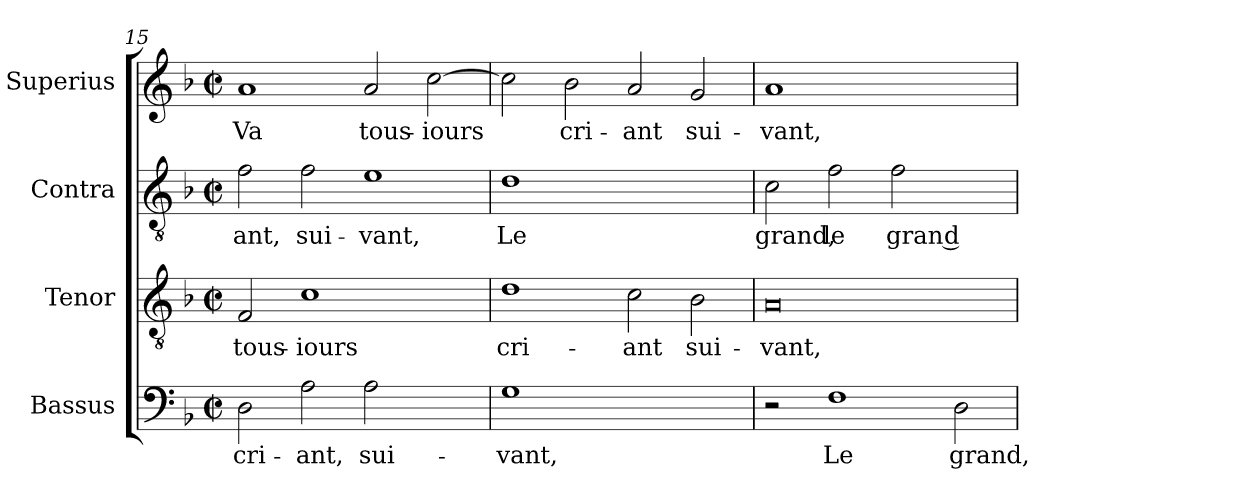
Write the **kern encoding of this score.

**kern	**text	**kern	**text	**kern	**text	**kern	**text
*part4	*part4	*part3	*part3	*part2	*part2	*part1	*part1
*staff4	*staff4	*staff3	*staff3	*staff2	*staff2	*staff1	*staff1
*I"Bassus	*	*I"Tenor	*	*I"Contra	*	*I"Superius	*
*clefF4	*	*clefGv2	*	*clefGv2	*	*clefG2	*
*k[b-]	*	*k[b-]	*	*k[b-]	*	*k[b-]	*
*F:	*	*F:	*	*F:	*	*F:	*
*M2/2	*	*M2/2	*	*M2/2	*	*M2/2	*
*met(c|)	*	*met(c|)	*	*met(c|)	*	*met(c|)	*
=15	=15	=15	=15	=15	=15	=15	=15
!	!LO:LY:b:cj	!	!LO:LY:b	!	!LO:LY:b:cj	!	!LO:LY:b:cj
2D\	cri-	2F/	tous-	2f\	-ant,	1a	Va
!	!LO:LY:b:cj	!LO:N:vis=1	!LO:LY:b:rj	!	!LO:LY:b:cj	!	!
2A\	-ant,	2c	-iours	2f\	sui-	.	.
!	!LO:LY:b:cj	!	!	!	!LO:LY:b:cj	!	!LO:LY:b
2A\	sui-	1ryy	.	1e	-vant,	2a/	tous-
!	!	!	!	!	!	!	!LO:LY:b:rj
2ryy	.	.	.	.	.	[<2cc\	-iours
!!LO:LB:g=z
=16	=16	=16	=16	=16	=16	=16	=16
!	!LO:LY:b:cj	!	!LO:LY:b:cj	!	!LO:LY:b:cj	!	!
1G	-vant,	1d	cri-	1d	Le	2cc\]	.
!	!	!	!	!	!	!	!LO:LY:b:cj
.	.	.	.	.	.	2b-\	cri-
!	!	!	!LO:LY:b:cj	!	!	!	!LO:LY:b:cj
1ryy	.	2c\	-ant	1ryy	.	2a/	-ant
!	!	!	!LO:LY:b:cj	!	!	!	!LO:LY:b:cj
.	.	2B-\	sui-	.	.	2g/	sui-
=17	=17	=17	=17	=17	=17	=17	=17
!	!	!LO:N:vis=0	!LO:LY:b:cj	!	!LO:LY:b:cj	!	!LO:LY:b:cj
2r	.	1A	-vant,	2c\	grand,	1a	-vant,
!	!LO:LY:b:cj	!	!	!	!LO:LY:b:cj	!	!
1F	Le	.	.	2f\	le	.	.
!	!	!	!	!	!LO:LY:b:rj	!	!
.	.	1ryy	.	2f\	gran d	1ryy	.
!	!LO:LY:b:cj	!	!	!	!	!	!
2D\	grand,	.	.	2ryy	.	.	.
=	=	=	=	=	=	=	=
*-	*-	*-	*-	*-	*-	*-	*-
